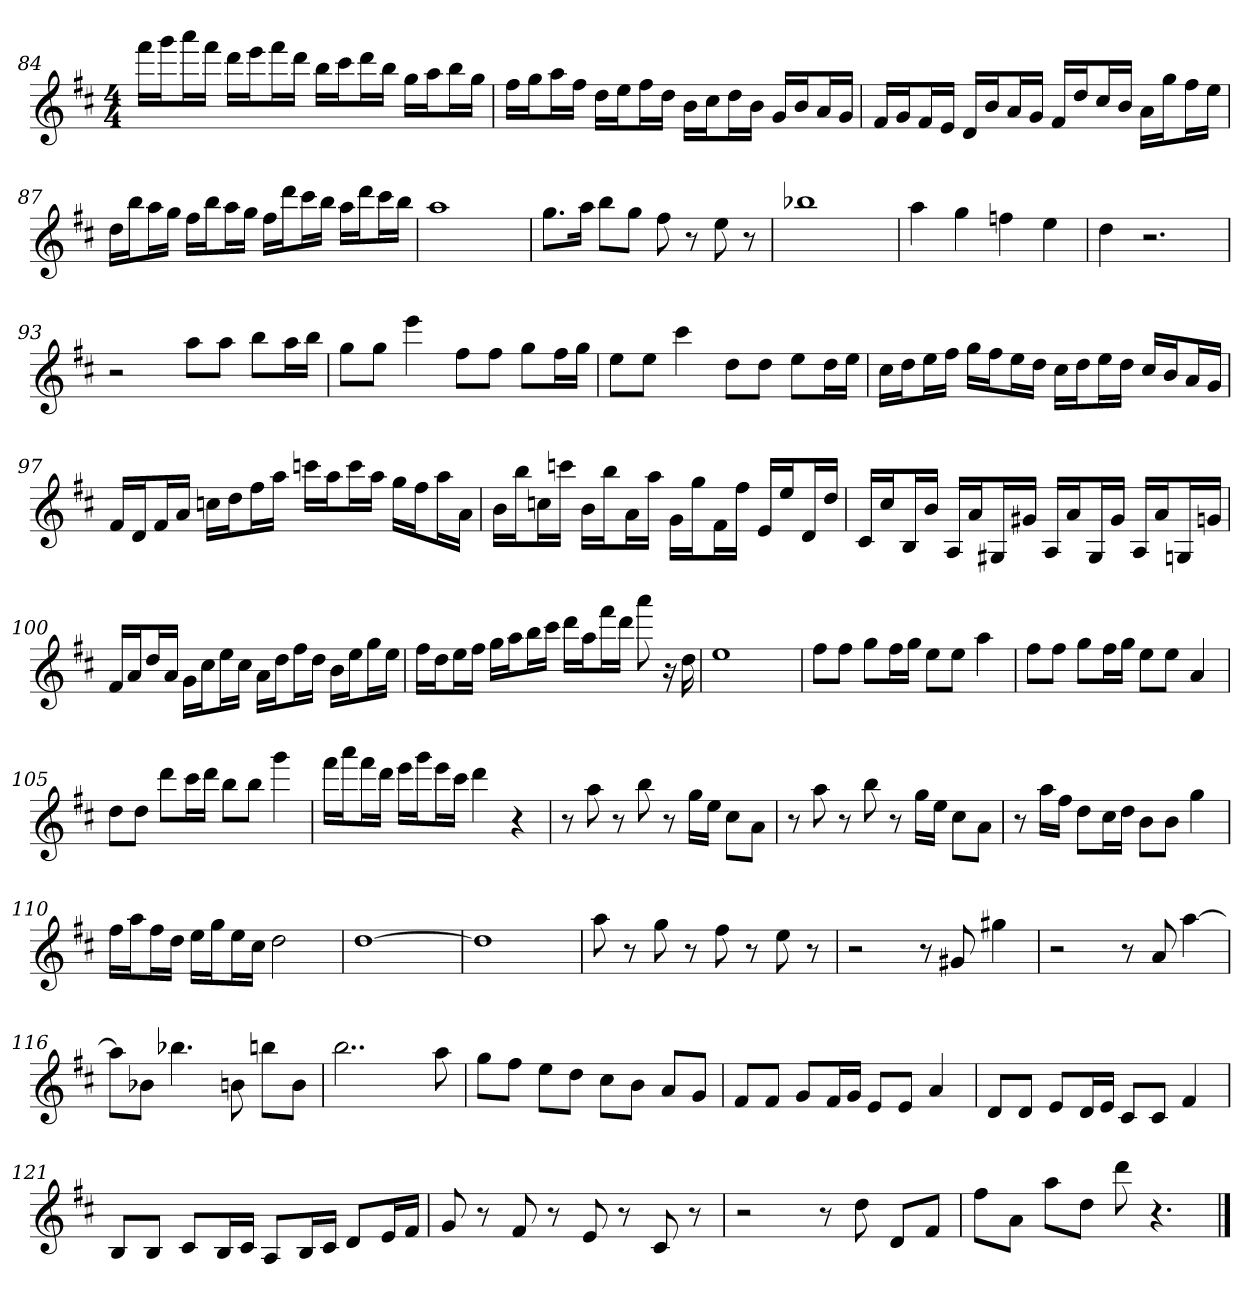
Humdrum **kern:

**kern
*part1
*staff1
*k[f#c#]
*D:
*M4/4
=84
16fff#LL
16gggJ
16aaaL
16fff#JJ
16dddLL
16eeeJ
16fff#L
16dddJJ
16bbLL
16ccc#J
16dddL
16bbJJ
16ggLL
16aaJ
16bbL
16ggJJ
=85
16ff#LL
16ggJ
16aaL
16ff#JJ
16ddLL
16eeJ
16ff#L
16ddJJ
16bLL
16cc#J
16ddL
16bJJ
16gLL
16bJ
16aL
16gJJ
=86
16f#LL
16gJ
16f#L
16eJJ
16dLL
16bJ
16aL
16gJJ
16f#LL
16ddJ
16cc#L
16bJJ
16aLL
16ggJ
16ff#L
16eeJJ
=87
16ddLL
16bbJ
16aaL
16ggJJ
16ff#LL
16bbJ
16aaL
16ggJJ
16ff#LL
16dddJ
16ccc#L
16bbJJ
16aaLL
16dddJ
16ccc#L
16bbJJ
=88
1aa
=89
8.ggL
16aaJk
8bbL
8ggJ
8ff#
8r
8ee
8r
=90
1bb-X
=91
4aa
4gg
4ffn
4ee
=92
4dd
2.r
=93
2r
8aaL
8aaJ
8bbL
16aaL
16bbJJ
=94
8ggL
8ggJ
4eee
8ff#L
8ff#J
8ggL
16ff#L
16ggJJ
=95
8eeL
8eeJ
4ccc#
8ddL
8ddJ
8eeL
16ddL
16eeJJ
=96
16cc#LL
16ddJ
16eeL
16ff#JJ
16ggLL
16ff#J
16eeL
16ddJJ
16cc#LL
16ddJ
16eeL
16ddJJ
16cc#LL
16bJ
16aL
16gJJ
=97
16f#LL
16dJ
16f#L
16aJJ
16ccnLL
16ddJ
16ff#L
16aaJJ
16cccnLL
16aaJ
16cccL
16aaJJ
16ggLL
16ff#J
16aaL
16aJJ
=98
16bLL
16bbJ
16ccnL
16cccnJJ
16bLL
16bbJ
16aL
16aaJJ
16gLL
16ggJ
16f#L
16ff#JJ
16eLL
16eeJ
16dL
16ddJJ
=99
16c#LL
16cc#J
16BL
16bJJ
16ALL
16aJ
16G#XL
16g#XJJ
16ALL
16aJ
16G#L
16g#JJ
16ALL
16aJ
16GnL
16gnJJ
=100
16f#LL
16aJ
16ddL
16aJJ
16gLL
16cc#J
16eeL
16cc#JJ
16aLL
16ddJ
16ff#L
16ddJJ
16bLL
16eeJ
16ggL
16eeJJ
=101
16ff#LL
16ddJ
16eeL
16ff#JJ
16ggLL
16aaJ
16bbL
16ccc#JJ
16dddLL
16aaJ
16fff#L
16dddJJ
8aaa
16r
16dd
=102
1ee
=103
8ff#L
8ff#J
8ggL
16ff#L
16ggJJ
8eeL
8eeJ
4aa
=104
8ff#L
8ff#J
8ggL
16ff#L
16ggJJ
8eeL
8eeJ
4a
=105
8ddL
8ddJ
8dddL
16ccc#L
16dddJJ
8bbL
8bbJ
4ggg
=106
16fff#LL
16aaaJ
16fff#L
16dddJJ
16eeeLL
16gggJ
16eeeL
16ccc#JJ
4ddd
4r
=107
8r
8aa
8r
8bb
8r
16ggLL
16eeJJ
8cc#L
8aJ
=108
8r
8aa
8r
8bb
8r
16ggLL
16eeJJ
8cc#L
8aJ
=109
8r
16aaLL
16ff#JJ
8ddL
16cc#L
16ddJJ
8bL
8bJ
4gg
=110
16ff#LL
16aaJ
16ff#L
16ddJJ
16eeLL
16ggJ
16eeL
16cc#JJ
2dd
=111
[1dd
=112
1dd]
=113
8aa
8r
8gg
8r
8ff#
8r
8ee
8r
=114
2r
8r
8g#X
4gg#X
=115
2r
8r
8a
[4aa
=116
8aaL]
8b-XJ
4.bb-X
8bn
8bbnL
8bJ
=117
2..bb
8aa
=118
8ggL
8ff#J
8eeL
8ddJ
8cc#L
8bJ
8aL
8gJ
=119
8f#L
8f#J
8gL
16f#L
16gJJ
8eL
8eJ
4a
=120
8dL
8dJ
8eL
16dL
16eJJ
8c#L
8c#J
4f#
=121
8BL
8BJ
8c#L
16BL
16c#JJ
8AL
16BL
16c#JJ
8dL
16eL
16f#JJ
=122
8g
8r
8f#
8r
8e
8r
8c#
8r
=123
2r
8r
8dd
8dL
8f#J
=124
8ff#L
8aJ
8aaL
8ddJ
8ddd
4.r
==
*-
